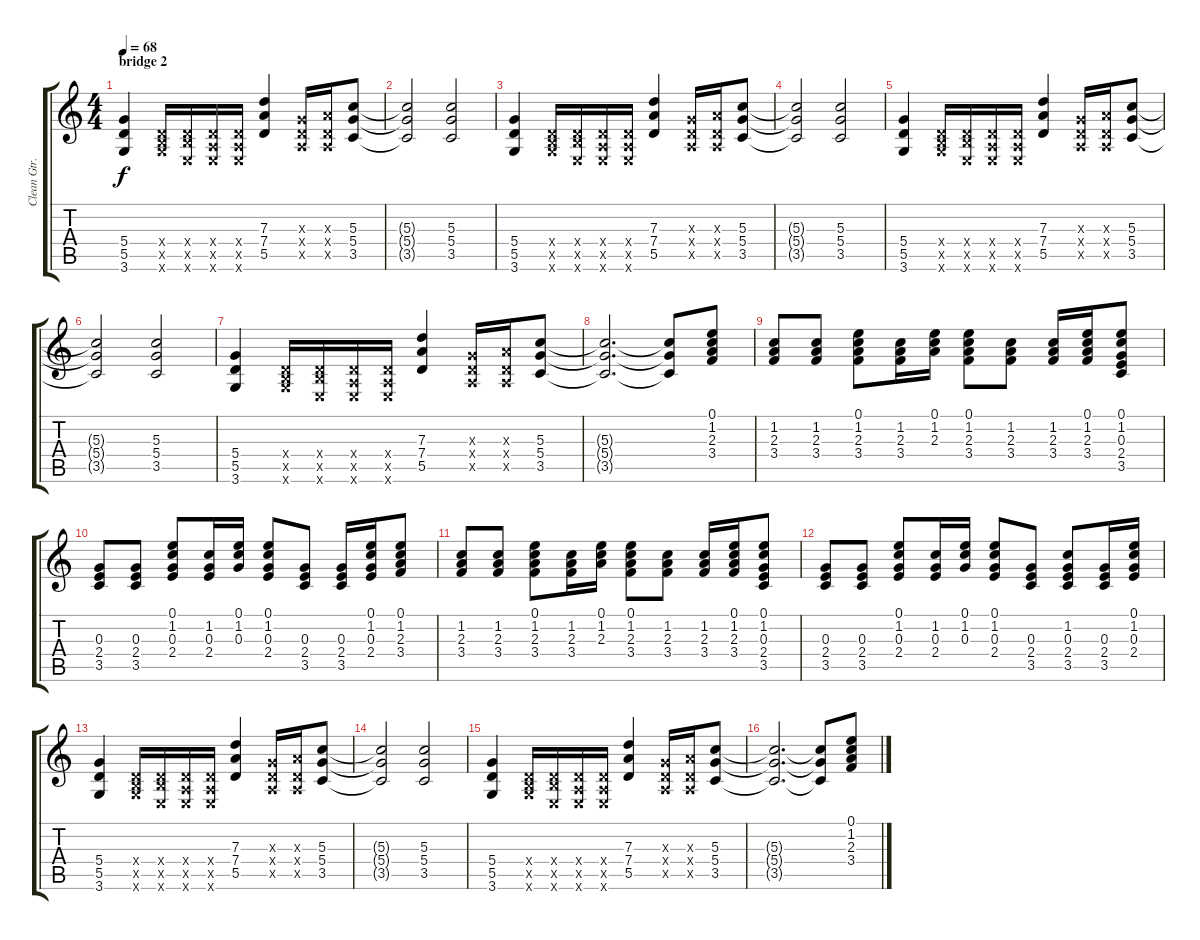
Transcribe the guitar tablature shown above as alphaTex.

\track ("Clean Gtr. 1" "Clean Gtr.") {instrument electricguitarclean}
\staff {score tabs}
\tuning (E4 B3 G3 D3 A2 E2) {hide}
\ts (4 4)
\section ("" "bridge 2")
\tempo 68
\clef g2
\ks c
(5.4 5.5 3.6).4{dy f instrument distortionguitar} (0.4{x} 2.5{x} 3.6{x}).16 (0.4{x} 2.5{x} 0.6{x}).16 (0.4{x} 0.5{x} 0.6{x}).16 (0.4{x} 0.5{x} 0.6{x}).16 (7.3 7.4 5.5).4 (0.3{x} 0.4{x} 0.5{x}).16 (2.3{x} 0.4{x} 0.5{x}).16 (5.3 5.4 3.5).8 |
(5.3{t} 5.4{t} 3.5{t}).2 (5.3 5.4 3.5).2 |
(5.4 5.5 3.6).4 (0.4{x} 2.5{x} 3.6{x}).16 (0.4{x} 2.5{x} 0.6{x}).16 (0.4{x} 0.5{x} 0.6{x}).16 (0.4{x} 0.5{x} 0.6{x}).16 (7.3 7.4 5.5).4 (0.3{x} 0.4{x} 0.5{x}).16 (2.3{x} 0.4{x} 0.5{x}).16 (5.3 5.4 3.5).8 |
(5.3{t} 5.4{t} 3.5{t}).2 (5.3 5.4 3.5).2 |
(5.4 5.5 3.6).4 (0.4{x} 2.5{x} 3.6{x}).16 (0.4{x} 2.5{x} 0.6{x}).16 (0.4{x} 0.5{x} 0.6{x}).16 (0.4{x} 0.5{x} 0.6{x}).16 (7.3 7.4 5.5).4 (0.3{x} 0.4{x} 0.5{x}).16 (2.3{x} 0.4{x} 0.5{x}).16 (5.3 5.4 3.5).8 |
(5.3{t} 5.4{t} 3.5{t}).2 (5.3 5.4 3.5).2 |
(5.4 5.5 3.6).4 (0.4{x} 2.5{x} 3.6{x}).16 (0.4{x} 2.5{x} 0.6{x}).16 (0.4{x} 0.5{x} 0.6{x}).16 (0.4{x} 0.5{x} 0.6{x}).16 (7.3 7.4 5.5).4 (0.3{x} 0.4{x} 0.5{x}).16 (2.3{x} 0.4{x} 0.5{x}).16 (5.3 5.4 3.5).8 |
(5.3{t} 5.4{t} 3.5{t}).2{d} (5.3{t} 5.4{t} 3.5{t}).8 (0.1 1.2 2.3 3.4).8{volume 9 instrument electricguitarclean} |
(1.2 2.3 3.4).8 (1.2 2.3 3.4).8 (0.1 1.2 2.3 3.4).8 (1.2 2.3 3.4).16 (0.1 1.2 2.3).16 (0.1 1.2 2.3 3.4).8 (1.2 2.3 3.4).8 (1.2 2.3 3.4).16 (0.1 1.2 2.3 3.4).16 (0.1 1.2 0.3 2.4 3.5).8 |
(0.3 2.4 3.5).8 (0.3 2.4 3.5).8 (0.1 1.2 0.3 2.4).8 (1.2 0.3 2.4).16 (0.1 1.2 0.3).16 (0.1 1.2 0.3 2.4).8 (0.3 2.4 3.5).8 (0.3 2.4 3.5).16 (0.1 1.2 0.3 2.4).16 (0.1 1.2 2.3 3.4).8 |
(1.2 2.3 3.4).8 (1.2 2.3 3.4).8 (0.1 1.2 2.3 3.4).8 (1.2 2.3 3.4).16 (0.1 1.2 2.3).16 (0.1 1.2 2.3 3.4).8 (1.2 2.3 3.4).8 (1.2 2.3 3.4).16 (0.1 1.2 2.3 3.4).16 (0.1 1.2 0.3 2.4 3.5).8 |
(0.3 2.4 3.5).8 (0.3 2.4 3.5).8 (0.1 1.2 0.3 2.4).8 (1.2 0.3 2.4).16 (0.1 1.2 0.3).16 (0.1 1.2 0.3 2.4).8 (0.3 2.4 3.5).8 (1.2 0.3 2.4 3.5).8 (0.3 2.4 3.5).16 (0.1 1.2 0.3 2.4).16 |
(5.4 5.5 3.6).4{instrument distortionguitar} (0.4{x} 2.5{x} 3.6{x}).16 (0.4{x} 2.5{x} 0.6{x}).16 (0.4{x} 0.5{x} 0.6{x}).16 (0.4{x} 0.5{x} 0.6{x}).16 (7.3 7.4 5.5).4 (0.3{x} 0.4{x} 0.5{x}).16 (2.3{x} 0.4{x} 0.5{x}).16 (5.3 5.4 3.5).8 |
(5.3{t} 5.4{t} 3.5{t}).2 (5.3 5.4 3.5).2 |
(5.4 5.5 3.6).4 (0.4{x} 2.5{x} 3.6{x}).16 (0.4{x} 2.5{x} 0.6{x}).16 (0.4{x} 0.5{x} 0.6{x}).16 (0.4{x} 0.5{x} 0.6{x}).16 (7.3 7.4 5.5).4 (0.3{x} 0.4{x} 0.5{x}).16 (2.3{x} 0.4{x} 0.5{x}).16 (5.3 5.4 3.5).8 |
(5.3{t} 5.4{t} 3.5{t}).2{d} (5.3{t} 5.4{t} 3.5{t}).8 (0.1 1.2 2.3 3.4).8{volume 9 instrument electricguitarclean}
